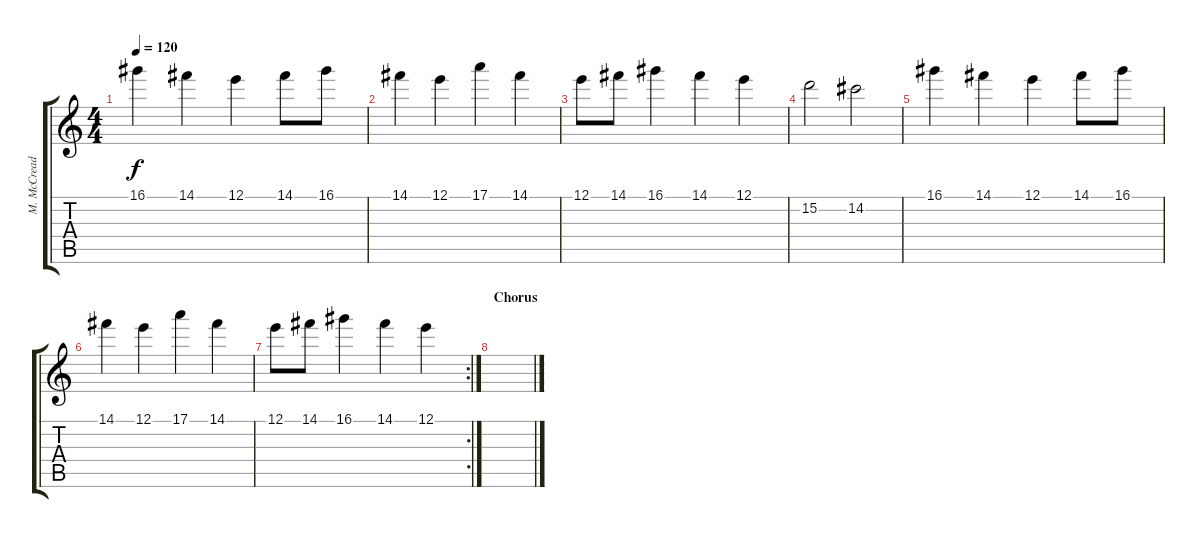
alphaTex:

\track ("M. McCready (Clean)" "M. McCread") {instrument electricguitarclean}
\staff {score tabs}
\tuning (E4 B3 G3 D3 A2 E2) {hide}
\ts (4 4)
\tempo 120
\clef g2
\ks c
16.1.4{dy f} 14.1.4 12.1.4 14.1.8 16.1.8 |
14.1.4 12.1.4 17.1.4 14.1.4 |
12.1.8 14.1.8 16.1.4 14.1.4 12.1.4 |
15.2.2 14.2.2 |
16.1.4 14.1.4 12.1.4 14.1.8 16.1.8 |
14.1.4 12.1.4 17.1.4 14.1.4 |
\rc 2
12.1.8 14.1.8 16.1.4 14.1.4 12.1.4 |
\section ("" "Chorus")
